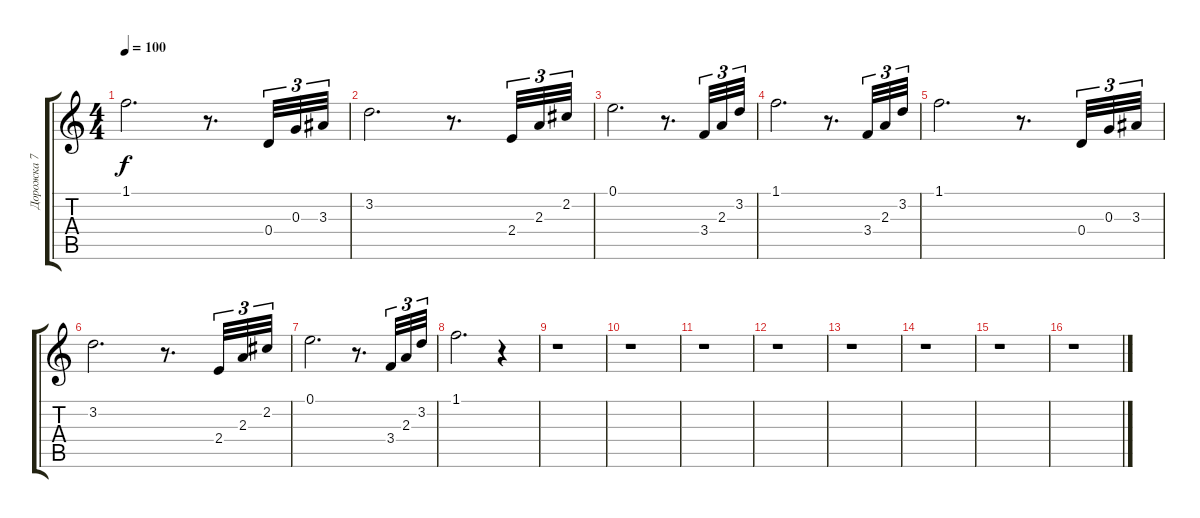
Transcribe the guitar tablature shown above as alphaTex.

\track ("Дорожка 7" "Дорожка 7") {instrument acousticguitarnylon}
\staff {score tabs}
\tuning (E4 B3 G3 D3 A2 E2) {hide}
\ts (4 4)
\tempo 100
\clef g2
\ks c
1.1.2{d dy f} r.8{d} 0.4.32{tu (3 2)} 0.3.32{tu (3 2)} 3.3.32{tu (3 2)} |
3.2.2{d} r.8{d} 2.4.32{tu (3 2)} 2.3.32{tu (3 2)} 2.2.32{tu (3 2)} |
0.1.2{d} r.8{d} 3.4.32{tu (3 2)} 2.3.32{tu (3 2)} 3.2.32{tu (3 2)} |
1.1.2{d} r.8{d} 3.4.32{tu (3 2)} 2.3.32{tu (3 2)} 3.2.32{tu (3 2)} |
1.1.2{d} r.8{d} 0.4.32{tu (3 2)} 0.3.32{tu (3 2)} 3.3.32{tu (3 2)} |
3.2.2{d} r.8{d} 2.4.32{tu (3 2)} 2.3.32{tu (3 2)} 2.2.32{tu (3 2)} |
0.1.2{d} r.8{d} 3.4.32{tu (3 2)} 2.3.32{tu (3 2)} 3.2.32{tu (3 2)} |
1.1.2{d} r.4 |
r.1 |
r.1 |
r.1 |
r.1 |
r.1 |
r.1 |
r.1 |
r.1
